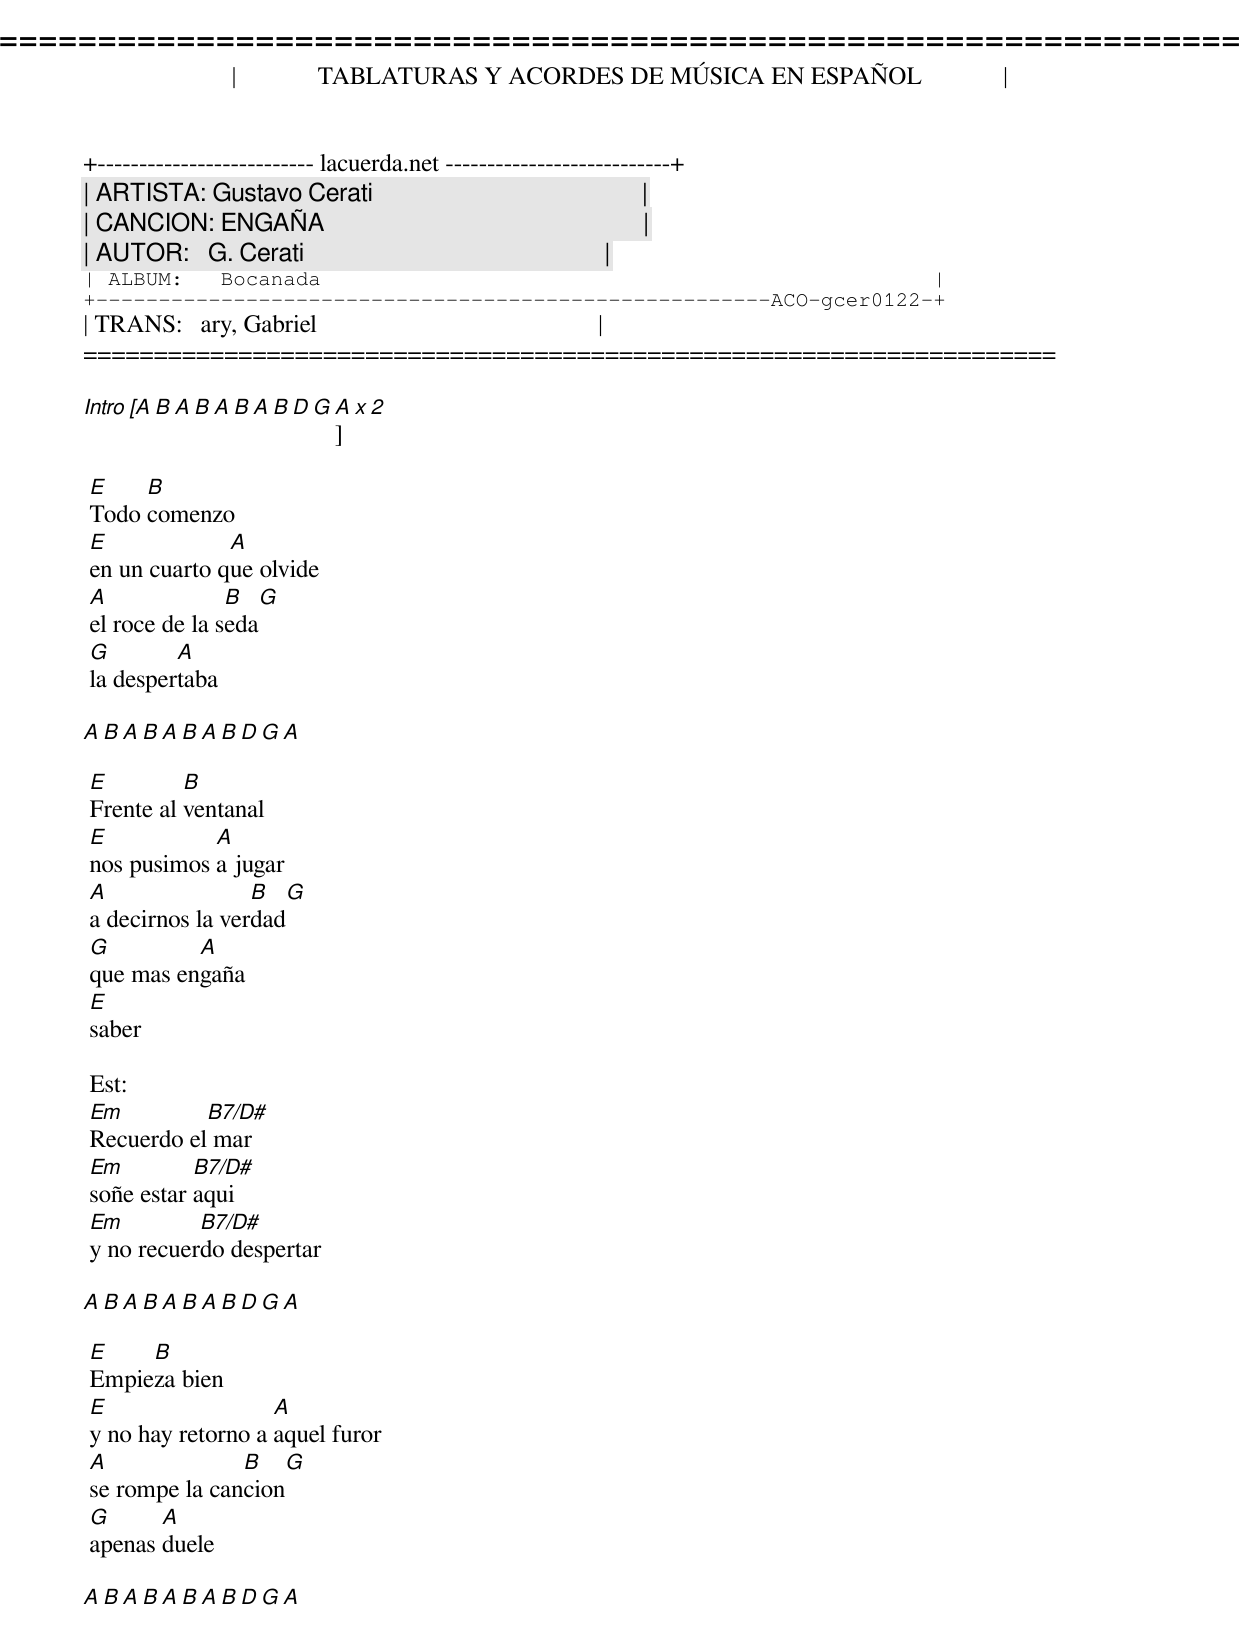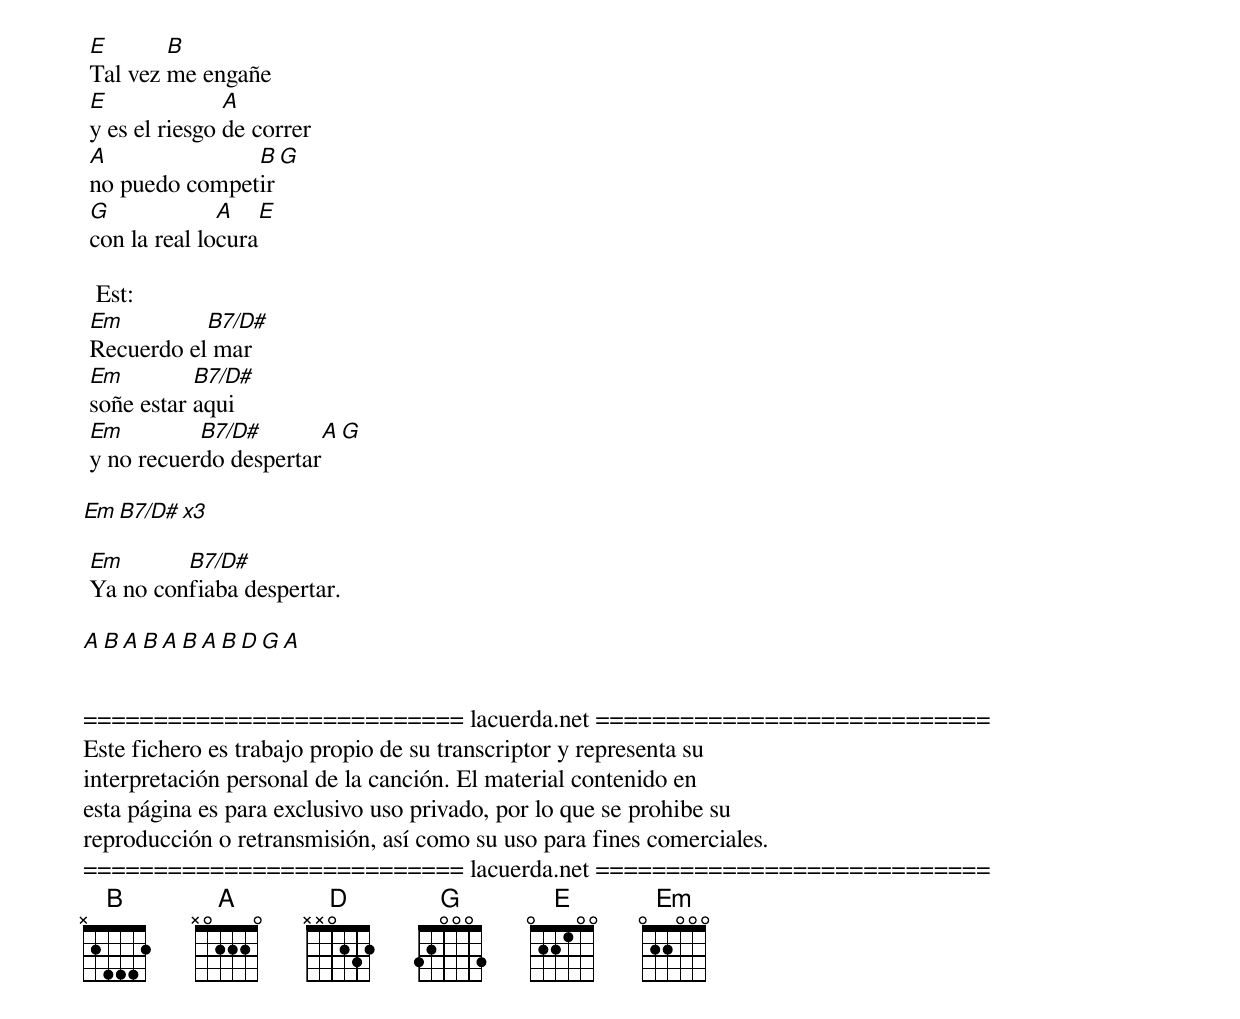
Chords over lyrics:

=====================================================================
|             TABLATURAS Y ACORDES DE MÚSICA EN ESPAÑOL             |
+-------------------------- lacuerda.net ---------------------------+
| ARTISTA: Gustavo Cerati                                           |
| CANCION: ENGAÑA                                                   |
| AUTOR:   G. Cerati                                                |
| ALBUM:   Bocanada                                                 |
+------------------------------------------------------ACO-gcer0122-+
| TRANS:   ary, Gabriel                                             |
=====================================================================

Intro [A B A B A B A B D G A] x 2

 E    B
 Todo comenzo
 E             A
 en un cuarto que olvide
 A              B      G
 el roce de la seda
 G        A
 la despertaba

 A B A B A B A B D G A

 E         B
 Frente al ventanal
 E           A
 nos pusimos a jugar
 A                B    G
 a decirnos la verdad
 G         A
 que mas engaña
 E
 saber

 Est:
 Em         B7/D#
 Recuerdo el mar
 Em         B7/D#
 soñe estar aqui
 Em         B7/D#
 y no recuerdo despertar

 A B A B A B A B D G A

 E    B
 Empieza bien
 E                  A
 y no hay retorno a aquel furor
 A              B     G
 se rompe la cancion
 G      A
 apenas duele

 A B A B A B A B D G A

 E       B
 Tal vez me engañe
 E              A
 y es el riesgo de correr
 A              B    G
 no puedo competir
 G             A    E
 con la real locura

  Est:
 Em         B7/D#
 Recuerdo el mar
 Em         B7/D#
 soñe estar aqui
 Em         B7/D#         A  G
 y no recuerdo despertar

 Em   B7/D# x3

 Em       B7/D#
 Ya no confiaba despertar.

 A B A B A B A B D G A


=========================== lacuerda.net ============================
Este fichero es trabajo propio de su transcriptor y representa su
interpretación personal de la canción. El material contenido en
esta página es para exclusivo uso privado, por lo que se prohibe su
reproducción o retransmisión, así como su uso para fines comerciales.
=========================== lacuerda.net ============================
